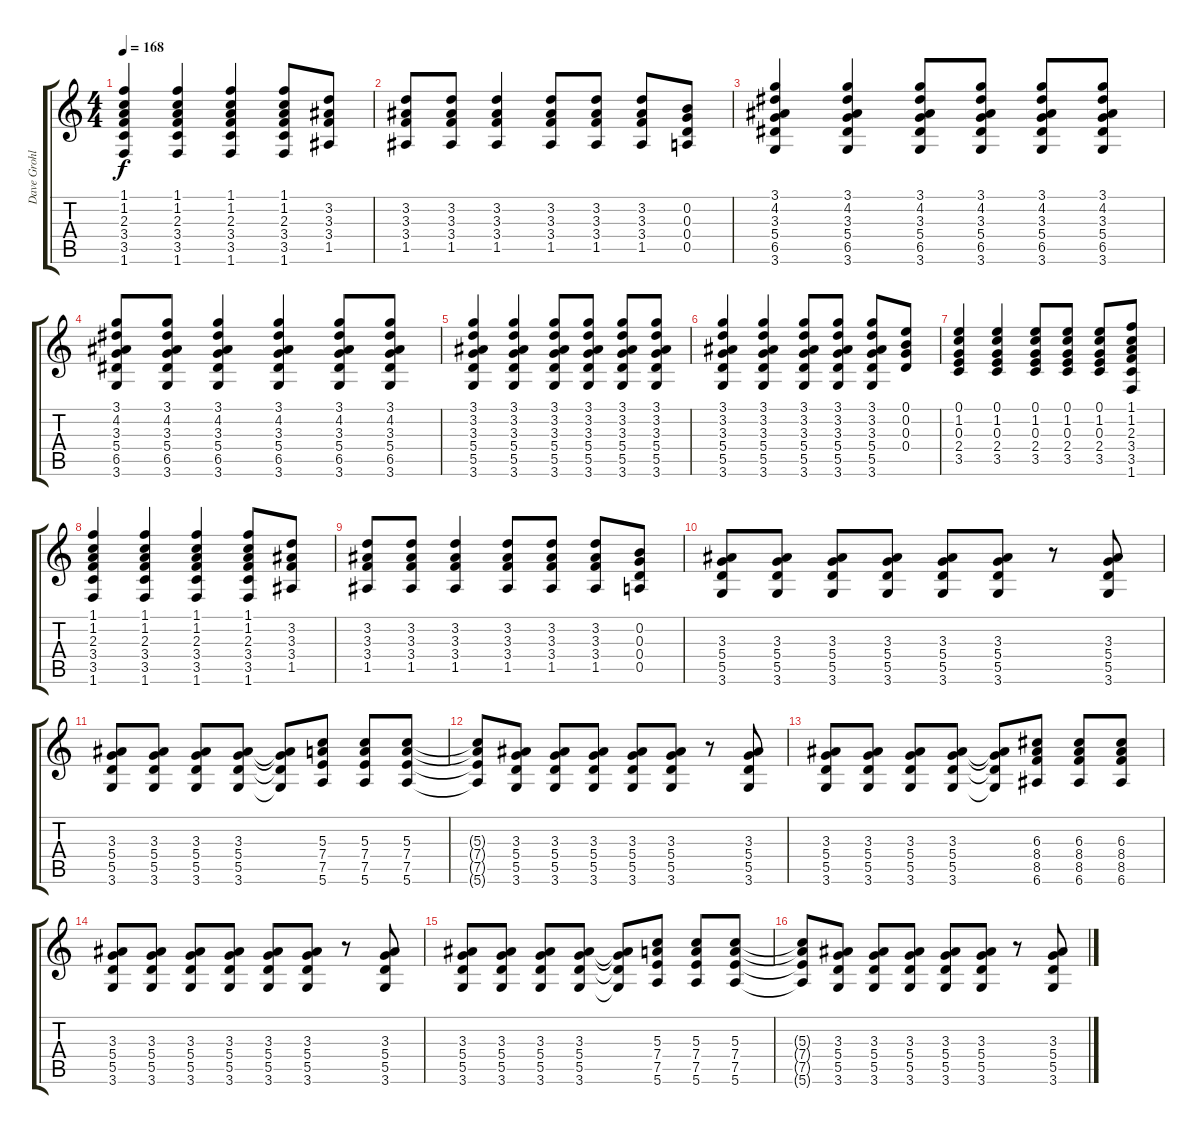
\track ("Dave Grohl" "Dave Grohl") {instrument distortionguitar}
\staff {score tabs}
\tuning (E4 B3 G3 D3 A2 E2) {hide}
\ts (4 4)
\tempo 168
\clef g2
\ks c
(1.1 1.2 2.3 3.4 3.5 1.6).4{dy f} (1.1 1.2 2.3 3.4 3.5 1.6).4 (1.1 1.2 2.3 3.4 3.5 1.6).4 (1.1 1.2 2.3 3.4 3.5 1.6).8 (3.2 3.3 3.4 1.5).8 |
(3.2 3.3 3.4 1.5).8 (3.2 3.3 3.4 1.5).8 (3.2 3.3 3.4 1.5).4 (3.2 3.3 3.4 1.5).8 (3.2 3.3 3.4 1.5).8 (3.2 3.3 3.4 1.5).8 (0.2 0.3 0.4 0.5).8 |
(3.1 4.2 3.3 5.4 6.5 3.6).4 (3.1 4.2 3.3 5.4 6.5 3.6).4 (3.1 4.2 3.3 5.4 6.5 3.6).8 (3.1 4.2 3.3 5.4 6.5 3.6).8 (3.1 4.2 3.3 5.4 6.5 3.6).8 (3.1 4.2 3.3 5.4 6.5 3.6).8 |
(3.1 4.2 3.3 5.4 6.5 3.6).8 (3.1 4.2 3.3 5.4 6.5 3.6).8 (3.1 4.2 3.3 5.4 6.5 3.6).4 (3.1 4.2 3.3 5.4 6.5 3.6).4 (3.1 4.2 3.3 5.4 6.5 3.6).8 (3.1 4.2 3.3 5.4 6.5 3.6).8 |
(3.1 3.2 3.3 5.4 5.5 3.6).4 (3.1 3.2 3.3 5.4 5.5 3.6).4 (3.1 3.2 3.3 5.4 5.5 3.6).8 (3.1 3.2 3.3 5.4 5.5 3.6).8 (3.1 3.2 3.3 5.4 5.5 3.6).8 (3.1 3.2 3.3 5.4 5.5 3.6).8 |
(3.1 3.2 3.3 5.4 5.5 3.6).4 (3.1 3.2 3.3 5.4 5.5 3.6).4 (3.1 3.2 3.3 5.4 5.5 3.6).8 (3.1 3.2 3.3 5.4 5.5 3.6).8 (3.1 3.2 3.3 5.4 5.5 3.6).8 (0.1 0.2 0.3 0.4).8 |
(0.1 1.2 0.3 2.4 3.5).4 (0.1 1.2 0.3 2.4 3.5).4 (0.1 1.2 0.3 2.4 3.5).8 (0.1 1.2 0.3 2.4 3.5).8 (0.1 1.2 0.3 2.4 3.5).8 (1.1 1.2 2.3 3.4 3.5 1.6).8 |
(1.1 1.2 2.3 3.4 3.5 1.6).4 (1.1 1.2 2.3 3.4 3.5 1.6).4 (1.1 1.2 2.3 3.4 3.5 1.6).4 (1.1 1.2 2.3 3.4 3.5 1.6).8 (3.2 3.3 3.4 1.5).8 |
(3.2 3.3 3.4 1.5).8 (3.2 3.3 3.4 1.5).8 (3.2 3.3 3.4 1.5).4 (3.2 3.3 3.4 1.5).8 (3.2 3.3 3.4 1.5).8 (3.2 3.3 3.4 1.5).8 (0.2 0.3 0.4 0.5).8 |
(3.3 5.4 5.5 3.6).8 (3.3 5.4 5.5 3.6).8 (3.3 5.4 5.5 3.6).8 (3.3 5.4 5.5 3.6).8 (3.3 5.4 5.5 3.6).8 (3.3 5.4 5.5 3.6).8 r.8 (3.3 5.4 5.5 3.6).8 |
(3.3 5.4 5.5 3.6).8 (3.3 5.4 5.5 3.6).8 (3.3 5.4 5.5 3.6).8 (3.3 5.4 5.5 3.6).8 (3.3{t} 5.4{t} 5.5{t} 3.6{t}).8 (5.3 7.4 7.5 5.6).8 (5.3 7.4 7.5 5.6).8 (5.3 7.4 7.5 5.6).8 |
(5.3{t} 7.4{t} 7.5{t} 5.6{t}).8 (3.3 5.4 5.5 3.6).8 (3.3 5.4 5.5 3.6).8 (3.3 5.4 5.5 3.6).8 (3.3 5.4 5.5 3.6).8 (3.3 5.4 5.5 3.6).8 r.8 (3.3 5.4 5.5 3.6).8 |
(3.3 5.4 5.5 3.6).8 (3.3 5.4 5.5 3.6).8 (3.3 5.4 5.5 3.6).8 (3.3 5.4 5.5 3.6).8 (3.3{t} 5.4{t} 5.5{t} 3.6{t}).8 (6.3 8.4 8.5 6.6).8 (6.3 8.4 8.5 6.6).8 (6.3 8.4 8.5 6.6).8 |
(3.3 5.4 5.5 3.6).8 (3.3 5.4 5.5 3.6).8 (3.3 5.4 5.5 3.6).8 (3.3 5.4 5.5 3.6).8 (3.3 5.4 5.5 3.6).8 (3.3 5.4 5.5 3.6).8 r.8 (3.3 5.4 5.5 3.6).8 |
(3.3 5.4 5.5 3.6).8 (3.3 5.4 5.5 3.6).8 (3.3 5.4 5.5 3.6).8 (3.3 5.4 5.5 3.6).8 (3.3{t} 5.4{t} 5.5{t} 3.6{t}).8 (5.3 7.4 7.5 5.6).8 (5.3 7.4 7.5 5.6).8 (5.3 7.4 7.5 5.6).8 |
(5.3{t} 7.4{t} 7.5{t} 5.6{t}).8 (3.3 5.4 5.5 3.6).8 (3.3 5.4 5.5 3.6).8 (3.3 5.4 5.5 3.6).8 (3.3 5.4 5.5 3.6).8 (3.3 5.4 5.5 3.6).8 r.8 (3.3 5.4 5.5 3.6).8
